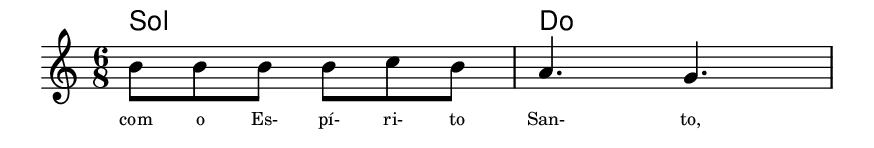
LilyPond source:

\version "2.20.0"
#(set! paper-alist (cons '("linha" . (cons (* 148 mm) (* 25 mm))) paper-alist))

\paper {
  #(set-paper-size "linha")
  ragged-right = ##f
}

\language "portugues"


harmonia = \chordmode {
    %\partial 8
%harmonia
  sol2. do
%/harmonia
}
melodia = \fixed do' {
    \key do \major
    \time 6/8
    %\partial 8
%recitação
  si8 si si si do' si
  la4. sol
%/recitação
}
letra = \lyricmode {
    \teeny
    com o Es- pí- ri- to San- to,
    %\tweak self-alignment-X #-1 \markup{\bold{dei}-me por pie-}
    %\tweak self-alignment-X #-1 \markup{\bold{da}de e escu-}
    %\tweak self-alignment-X #-1 \markup{\bold{tai} minha ora-}
    %\tweak self-alignment-X #-1 \markup{\bold{ção!}}
}

\book {
  \paper {
      indent = 0\mm
      scoreTitleMarkup = \markup {
          %\with-color #red
          \fromproperty #'header:piece
      }
  }
  \header {
    %piece = "Ant. 1"
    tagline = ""
  }
  \score {
    <<
      \new ChordNames {
        \set chordChanges = ##t
		\set noChordSymbol = ""
        \harmonia
      }
      \new Voice = "canto" { \melodia }
      \new Lyrics \lyricsto "canto" \letra
    >>
  }
}
